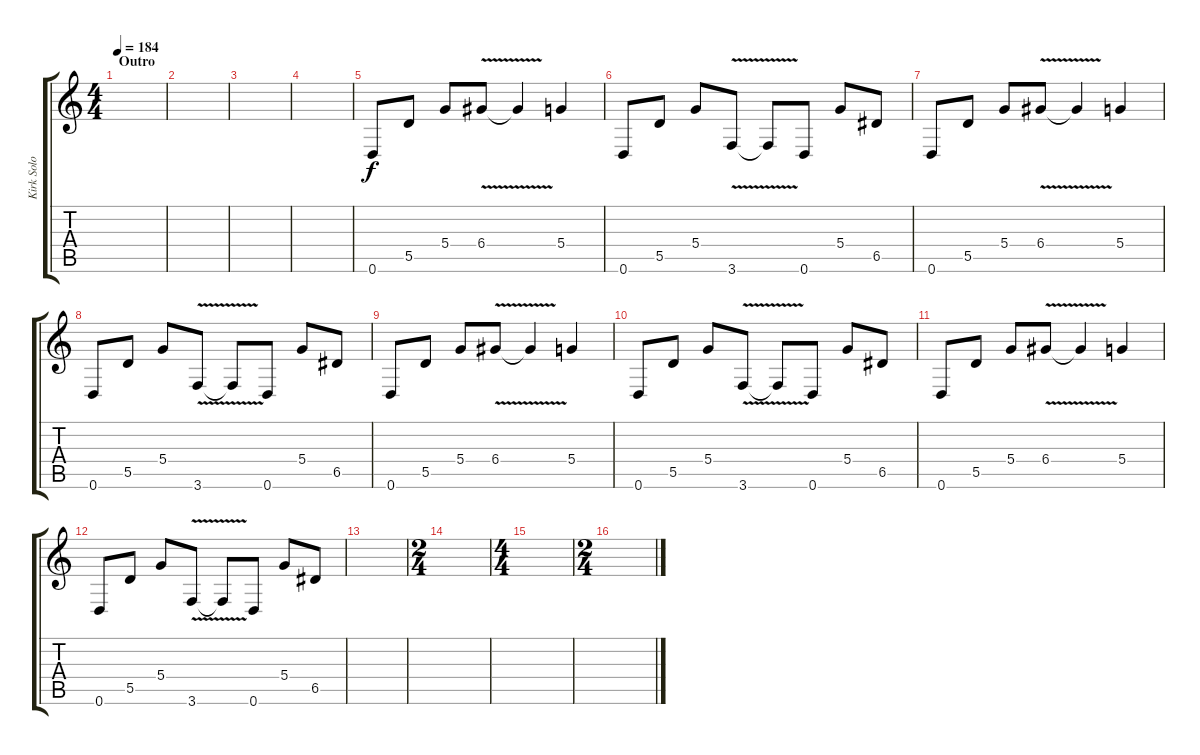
\track ("Kirk Solo" "Kirk Solo") {instrument distortionguitar}
\staff {score tabs}
\tuning (E4 B3 G3 D3 A2 D2) {hide}
\ts (4 4)
\section ("" "Outro")
\tempo 184
\clef g2
\ks c
|
|
|
|
0.6.8{volume 13 instrument distortionguitar} 5.5.8 5.4.8 6.4{v}.8 6.4{t}.4 5.4.4 |
0.6.8 5.5.8 5.4.8 3.6{v}.8 3.6{t}.8 0.6.8 5.4.8 6.5.8 |
0.6.8 5.5.8 5.4.8 6.4{v}.8 6.4{t}.4 5.4.4 |
0.6.8 5.5.8 5.4.8 3.6{v}.8 3.6{t}.8 0.6.8 5.4.8 6.5.8 |
0.6.8 5.5.8 5.4.8 6.4{v}.8 6.4{t}.4 5.4.4 |
0.6.8 5.5.8 5.4.8 3.6{v}.8 3.6{t}.8 0.6.8 5.4.8 6.5.8 |
0.6.8 5.5.8 5.4.8 6.4{v}.8 6.4{t}.4 5.4.4 |
0.6.8 5.5.8 5.4.8 3.6{v}.8 3.6{t}.8 0.6.8 5.4.8 6.5.8 |
|
\ts (2 4)
|
\ts (4 4)
|
\ts (2 4)
